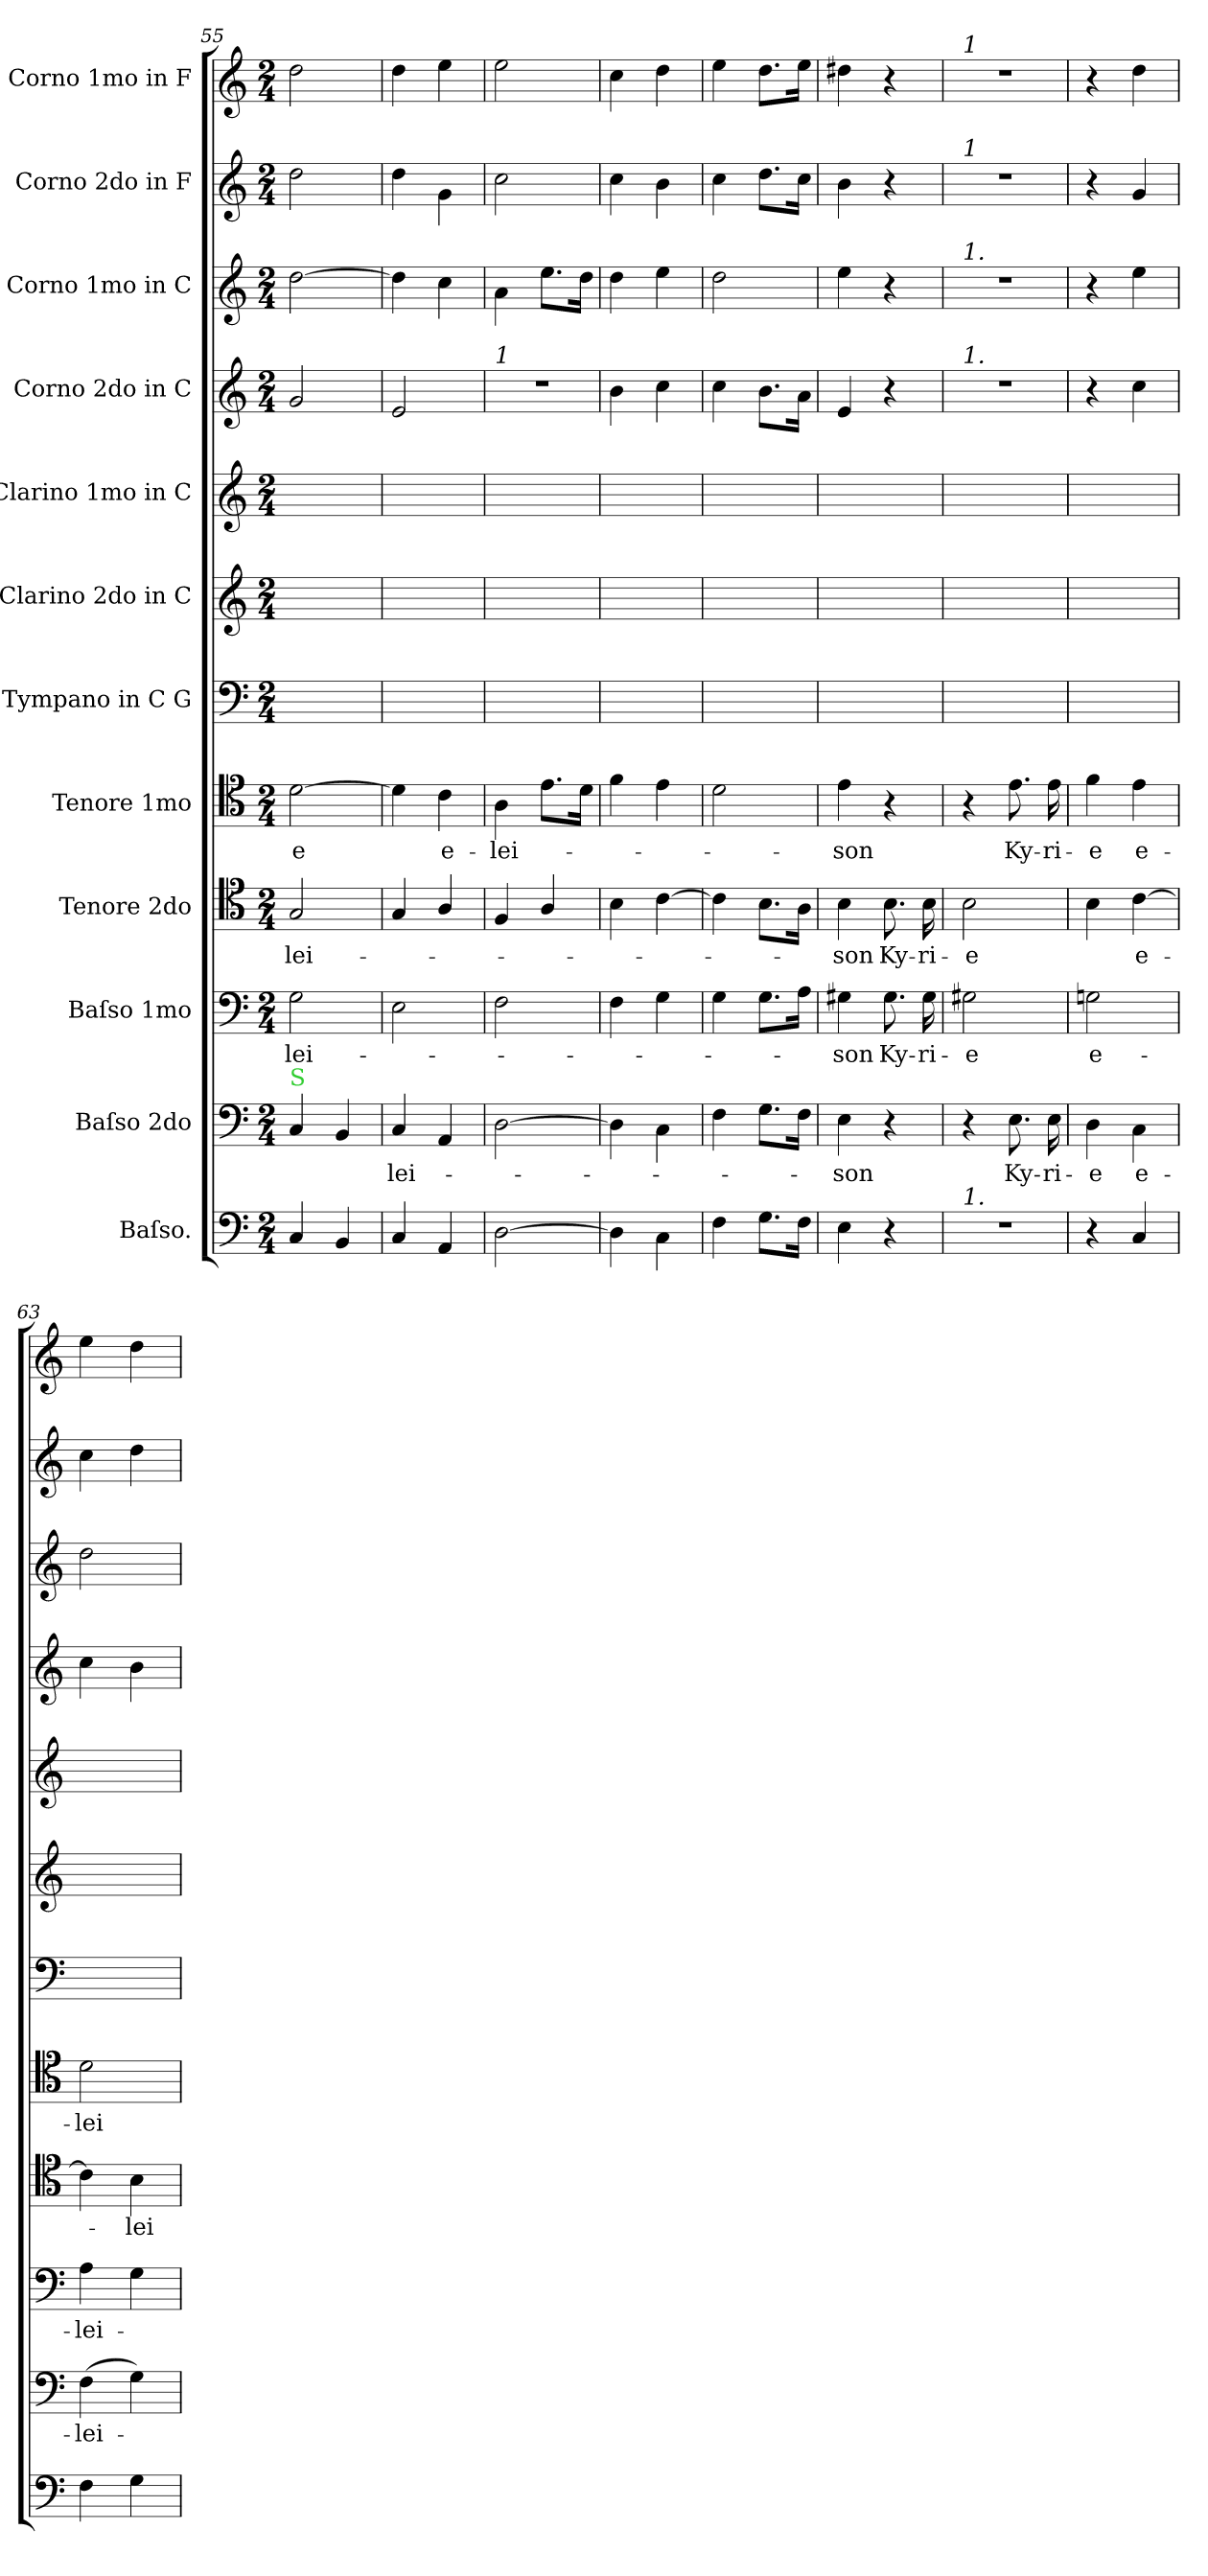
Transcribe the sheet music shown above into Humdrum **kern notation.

**kern	**kern	**text	**kern	**text	**kern	**text	**kern	**text	**kern	**kern	**kern	**kern	**kern	**kern	**kern
*part12	*part11	*part11	*part10	*part10	*part9	*part9	*part8	*part8	*part7	*part6	*part5	*part4	*part3	*part2	*part1
*staff12	*staff11	*staff11	*staff10	*staff10	*staff9	*staff9	*staff8	*staff8	*staff7	*staff6	*staff5	*staff4	*staff3	*staff2	*staff1
*I"Baſso.	*I"Baſso 2do	*	*I"Baſso 1mo	*	*I"Tenore 2do	*	*I"Tenore 1mo	*	*I"Tympano in C G	*I"Clarino 2do in C	*I"Clarino 1mo in C	*I"Corno 2do in C	*I"Corno 1mo in C	*I"Corno 2do in F	*I"Corno 1mo in F
*clefF4	*clefF4	*	*clefF4	*	*clefC4	*	*clefC4	*	*clefF4	*clefG2	*clefG2	*clefG2	*clefG2	*clefG2	*clefG2
*	*	*	*	*	*	*	*	*	*	*	*	*	*	*ITrd4c7	*ITrd4c7
*k[]	*k[]	*	*k[]	*	*k[]	*	*k[]	*	*k[]	*k[]	*k[]	*k[]	*k[]	*k[b-]	*k[b-]
*M2/4	*M2/4	*	*M2/4	*	*M2/4	*	*M2/4	*	*M2/4	*M2/4	*M2/4	*M2/4	*M2/4	*M2/4	*M2/4
=55	=55	=55	=55	=55	=55	=55	=55	=55	=55	=55	=55	=55	=55	=55	=55
!	!LO:TX:a:color=limegreen:t=S	!	!	!	!	!	!	!	!	!	!	!	!	!	!
4C/	4C/	.	2G\	-lei-	2G/	-lei-	[2d\	-e	2ryy	2ryy	2ryy	2g/	[2dd\	2g\	2g\
4BB/	4BB/	.	.	.	.	.	.	.	.	.	.	.	.	.	.
=56	=56	=56	=56	=56	=56	=56	=56	=56	=56	=56	=56	=56	=56	=56	=56
4C/	4C/	lei-	2E\	.	4G/	.	4d\]	.	2ryy	2ryy	2ryy	2e/	4dd\]	4g\	4g\
4AA/	4AA/	.	.	.	4A/	.	4c\	e-	.	.	.	.	4cc\	4c\	4a\
=57	=57	=57	=57	=57	=57	=57	=57	=57	=57	=57	=57	=57	=57	=57	=57
!	!	!	!	!	!	!	!	!	!	!	!	!LO:TX:a:i:t=1	!	!	!
[2D\	[2D\	.	2F\	.	4F/	.	4A\	-lei-	2ryy	2ryy	2ryy	2r	4a\	2f\	2a\
.	.	.	.	.	4A/	.	8.e\L	.	.	.	.	.	8.ee\L	.	.
.	.	.	.	.	.	.	16d\Jk	.	.	.	.	.	16dd\Jk	.	.
=58	=58	=58	=58	=58	=58	=58	=58	=58	=58	=58	=58	=58	=58	=58	=58
4D\]	4D\]	.	4F\	.	4B\	.	4f\	.	2ryy	2ryy	2ryy	4b\	4dd\	4f\	4f\
4C\	4C\	.	4G\	.	[4c\	.	4e\	.	.	.	.	4cc\	4ee\	4e\	4g\
=59	=59	=59	=59	=59	=59	=59	=59	=59	=59	=59	=59	=59	=59	=59	=59
4F\	4F\	.	4G\	.	4c\]	.	2d\	.	2ryy	2ryy	2ryy	4cc\	2dd\	4f\	4a\
8.G\L	8.G\L	.	8.G\L	.	8.B\L	.	.	.	.	.	.	8.b\L	.	8.g\L	8.g\L
16F\Jk	16F\Jk	.	16A\Jk	.	16A\Jk	.	.	.	.	.	.	16a\Jk	.	16f\Jk	16a\Jk
=60	=60	=60	=60	=60	=60	=60	=60	=60	=60	=60	=60	=60	=60	=60	=60
4E\	4E\	-son	4G#X\	-son	4B\	-son	4e\	-son	2ryy	2ryy	2ryy	4e/	4ee\	4e\	4g#X\
4r	4r	.	8.G#\	Ky-	8.B\	Ky-	4r	.	.	.	.	4r	4r	4r	4r
.	.	.	16G#\	-ri-	16B\	-ri-	.	.	.	.	.	.	.	.	.
=61	=61	=61	=61	=61	=61	=61	=61	=61	=61	=61	=61	=61	=61	=61	=61
!	!	!	!	!	!	!	!	!	!	!	!	!	!	!	!LO:TX:a:i:t=1
!	!	!	!	!	!	!	!	!	!	!	!	!	!	!LO:TX:a:i:t=1	!
!	!	!	!	!	!	!	!	!	!	!	!	!	!LO:TX:a:i:t=1.	!	!
!	!	!	!	!	!	!	!	!	!	!	!	!LO:TX:a:i:t=1.	!	!	!
!LO:TX:a:i:t=1.	!	!	!	!	!	!	!	!	!	!	!	!	!	!	!
2r	4r	.	2G#X\	-e	2B\	-e	4r	.	2ryy	2ryy	2ryy	2r	2r	2r	2r
.	8.E\	Ky-	.	.	.	.	8.e\	Ky-	.	.	.	.	.	.	.
.	16E\	-ri-	.	.	.	.	16e\	-ri-	.	.	.	.	.	.	.
=62	=62	=62	=62	=62	=62	=62	=62	=62	=62	=62	=62	=62	=62	=62	=62
4r	4D\	-e	2Gn\	e-	4B\	.	4f\	-e	2ryy	2ryy	2ryy	4r	4r	4r	4r
4C/	4C\	e-	.	.	[4c\	e-	4e\	e-	.	.	.	4cc\	4ee\	4c/	4g\
=63	=63	=63	=63	=63	=63	=63	=63	=63	=63	=63	=63	=63	=63	=63	=63
4F\	(4F\	-lei-	4A\	-lei-	4c\]	.	2d\	-lei-	2ryy	2ryy	2ryy	4cc\	2dd\	4f\	4a\
4G\	4G\)	.	4G\	.	4B\	-lei-	.	.	.	.	.	4b\	.	4g\	4g\
=	=	=	=	=	=	=	=	=	=	=	=	=	=	=	=
*-	*-	*-	*-	*-	*-	*-	*-	*-	*-	*-	*-	*-	*-	*-	*-
